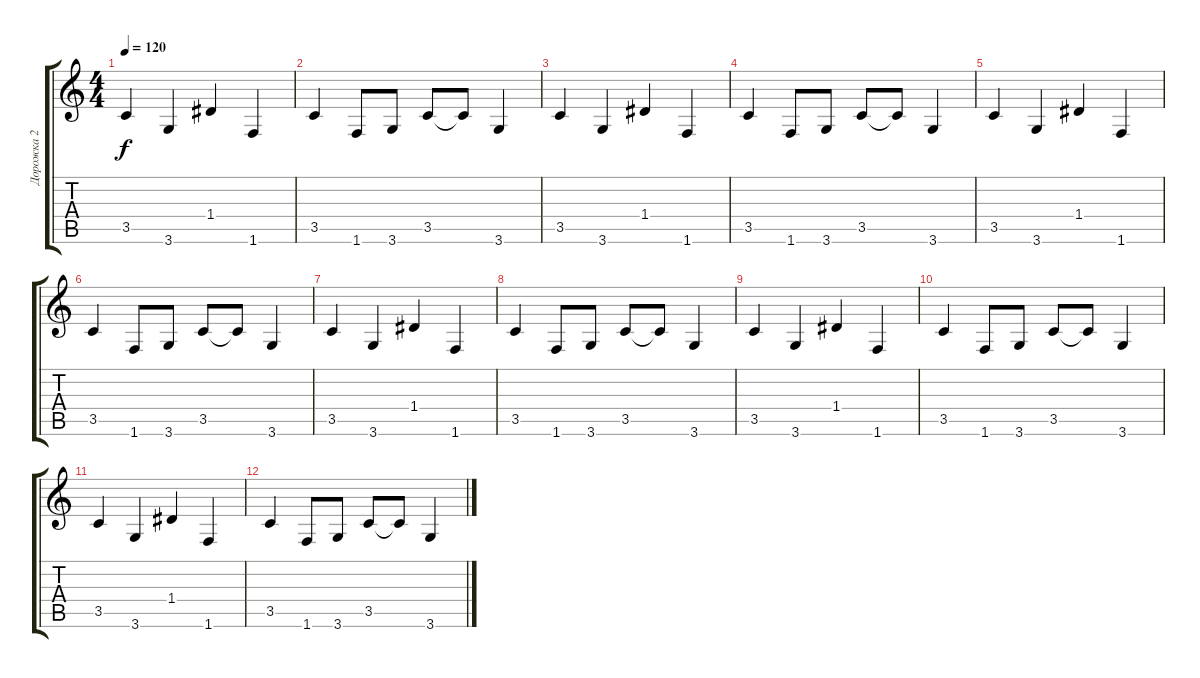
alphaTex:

\track ("Дорожка 2" "Дорожка 2") {instrument acousticbass}
\staff {score tabs}
\tuning (E4 B3 G3 D3 A2 E2) {hide}
\ts (4 4)
\tempo 120
\clef g2
\ks c
3.5.4{dy f} 3.6.4 1.4.4 1.6.4 |
3.5.4 1.6.8 3.6.8 3.5.8 3.5{t}.8 3.6.4 |
3.5.4 3.6.4 1.4.4 1.6.4 |
3.5.4 1.6.8 3.6.8 3.5.8 3.5{t}.8 3.6.4 |
3.5.4 3.6.4 1.4.4 1.6.4 |
3.5.4 1.6.8 3.6.8 3.5.8 3.5{t}.8 3.6.4 |
3.5.4 3.6.4 1.4.4 1.6.4 |
3.5.4 1.6.8 3.6.8 3.5.8 3.5{t}.8 3.6.4 |
3.5.4 3.6.4 1.4.4 1.6.4 |
3.5.4 1.6.8 3.6.8 3.5.8 3.5{t}.8 3.6.4 |
3.5.4 3.6.4 1.4.4 1.6.4 |
3.5.4 1.6.8 3.6.8 3.5.8 3.5{t}.8 3.6.4
